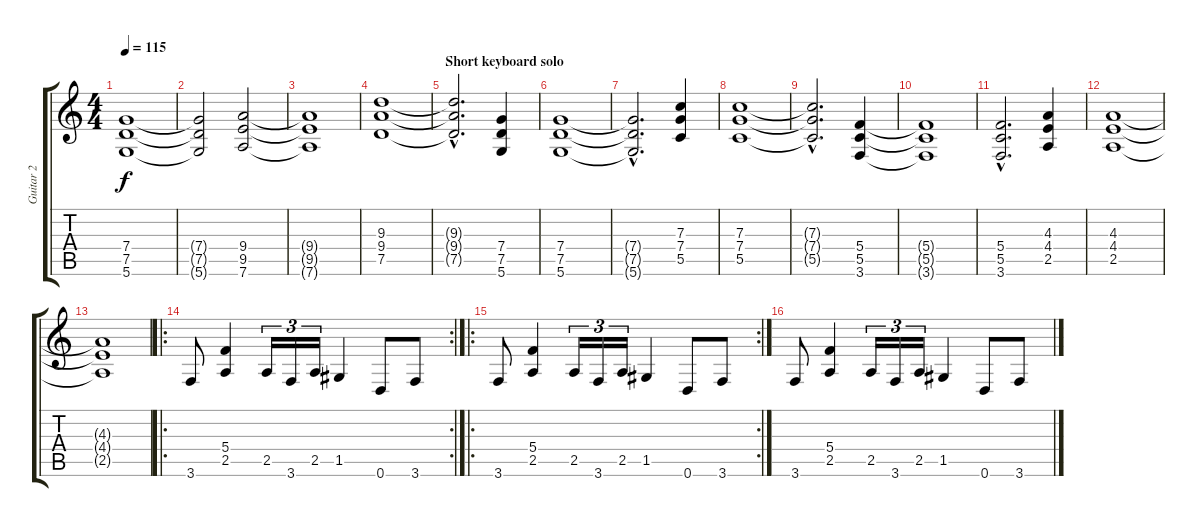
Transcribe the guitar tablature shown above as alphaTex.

\track ("Guitar 2" "Guitar 2") {instrument distortionguitar}
\staff {score tabs}
\tuning (D4 A3 F3 C3 G2 D2) {hide}
\ts (4 4)
\tempo 115
\clef g2
\ks c
(7.4 7.5 5.6).1{dy f} |
(7.4{t} 7.5{t} 5.6{t}).2 (9.4 9.5 7.6).2 |
(9.4{t} 9.5{t} 7.6{t}).1 |
(9.3 9.4 7.5).1 |
\section ("" "Short keyboard solo")
(9.3{hac t} 9.4{hac t} 7.5{hac t}).2{d} (7.4 7.5 5.6).4 |
(7.4 7.5 5.6).1 |
(7.4{hac t} 7.5{hac t} 5.6{hac t}).2{d} (7.3 7.4 5.5).4 |
(7.3 7.4 5.5).1 |
(7.3{hac t} 7.4{hac t} 5.5{hac t}).2{d} (5.4 5.5 3.6).4 |
(5.4{t} 5.5{t} 3.6{t}).1 |
(5.4{hac} 5.5{hac} 3.6{hac}).2{d} (4.3 4.4 2.5).4 |
(4.3 4.4 2.5).1 |
(4.3{t} 4.4{t} 2.5{t}).1 |
\ro
\rc 2
3.6.8{instrument distortionguitar} (5.4 2.5).4 2.5.16{tu (3 2)} 3.6.16{tu (3 2)} 2.5.16{tu (3 2)} 1.5.4 0.6.8 3.6.8 |
\ro
\rc 2
3.6.8 (5.4 2.5).4 2.5.16{tu (3 2)} 3.6.16{tu (3 2)} 2.5.16{tu (3 2)} 1.5.4 0.6.8 3.6.8 |
3.6.8 (5.4 2.5).4 2.5.16{tu (3 2)} 3.6.16{tu (3 2)} 2.5.16{tu (3 2)} 1.5.4 0.6.8 3.6.8
